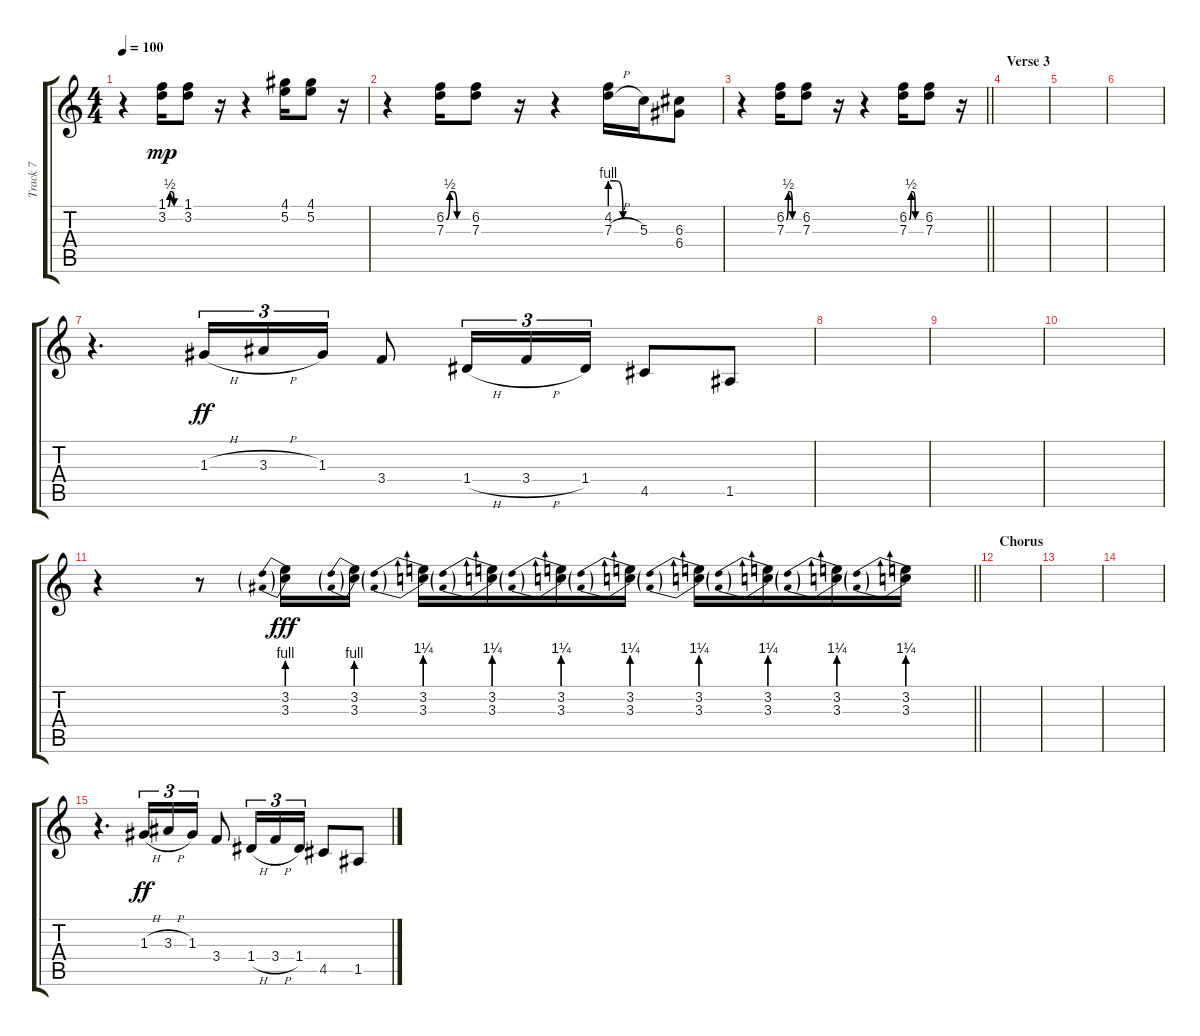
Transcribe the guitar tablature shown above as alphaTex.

\track ("Track 7" "Track 7") {instrument distortionguitar}
\staff {score tabs}
\tuning (E4 B3 G3 D3 A2 E2) {hide}
\ts (4 4)
\tempo 100
\clef g2
\ks c
r.4{dy mp} (1.1{be (custom 0 0 10 2 20 2 30 0 60 0)} 3.2).16 (1.1 3.2).8 r.16 r.4 (4.1 5.2).16 (4.1 5.2).8 r.16 |
r.4 (6.2{be (custom 0 0 10 2 20 2 30 0 60 0)} 7.3).16 (6.2 7.3).8 r.16 r.4 (4.2{be (custom 0 4 15 4 30 0 60 0)} 7.3{h}).16 5.3.16 (6.3 6.4).8 |
\barLineRight lightlight
r.4 (6.2{be (custom 0 0 10 2 20 2 30 0 60 0)} 7.3).16 (6.2 7.3).8 r.16 r.4 (6.2{be (custom 0 0 10 2 20 2 30 0 60 0)} 7.3).16 (6.2 7.3).8 r.16 |
\section ("" "Verse 3")
|
|
|
r.4{d} 1.3{h}.16{tu (3 2) dy ff} 3.3{h}.16{tu (3 2)} 1.3.16{tu (3 2)} 3.4.8 1.4{h}.16{tu (3 2)} 3.4{h}.16{tu (3 2)} 1.4.16{tu (3 2)} 4.5.8 1.5.8 |
|
|
|
\barLineRight lightlight
r.4 r.8 (3.2{be (prebend 0 4 60 4)} 3.3{be (prebend 0 4 60 4)}).16{dy fff} (3.2{be (prebend 0 4 60 4)} 3.3{be (prebend 0 4 60 4)}).16 (3.2{be (prebend 0 5 60 5)} 3.3{be (prebend 0 5 60 5)}).16 (3.2{be (prebend 0 5 60 5)} 3.3{be (prebend 0 5 60 5)}).16 (3.2{be (prebend 0 5 60 5)} 3.3{be (prebend 0 5 60 5)}).16 (3.2{be (prebend 0 5 60 5)} 3.3{be (prebend 0 5 60 5)}).16 (3.2{be (prebend 0 5 60 5)} 3.3{be (prebend 0 5 60 5)}).16 (3.2{be (prebend 0 5 60 5)} 3.3{be (prebend 0 5 60 5)}).16 (3.2{be (prebend 0 5 60 5)} 3.3{be (prebend 0 5 60 5)}).16 (3.2{be (prebend 0 5 60 5)} 3.3{be (prebend 0 5 60 5)}).16 |
\section ("" "Chorus")
|
|
|
r.4{d} 1.3{h}.16{tu (3 2) dy ff} 3.3{h}.16{tu (3 2)} 1.3.16{tu (3 2)} 3.4.8 1.4{h}.16{tu (3 2)} 3.4{h}.16{tu (3 2)} 1.4.16{tu (3 2)} 4.5.8 1.5.8
